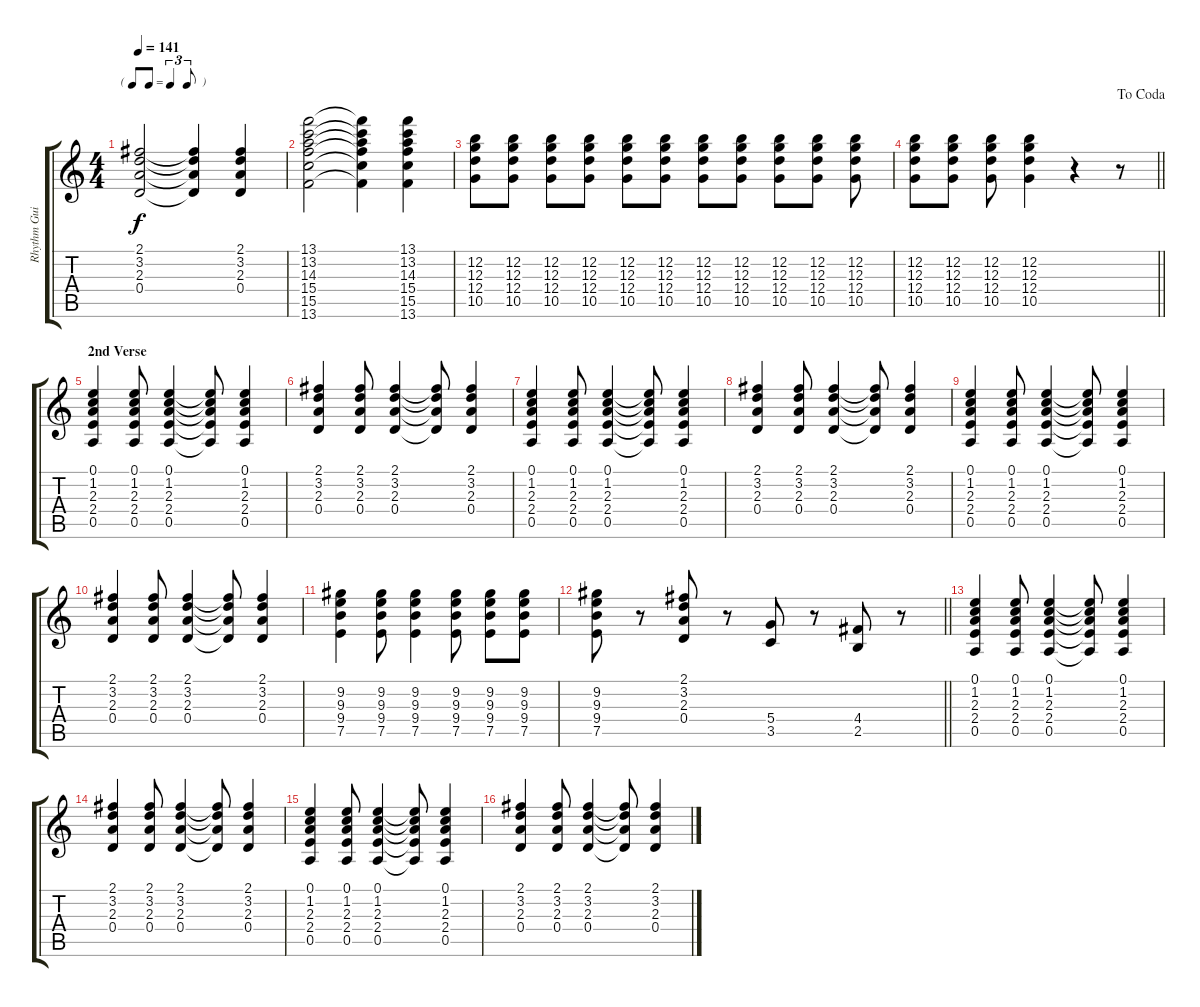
\track ("Rhythm Guitar - Clean" "Rhythm Gui") {instrument electricguitarclean}
\staff {score tabs}
\tuning (E4 B3 G3 D3 A2 E2) {hide}
\ts (4 4)
\tf triplet8th
\tempo 141
\clef g2
\ks c
(2.1 3.2 2.3 0.4).2{dy f} (2.1{t} 3.2{t} 2.3{t} 0.4{t}).4 (2.1 3.2 2.3 0.4).4 |
(13.1 13.2 14.3 15.4 15.5 13.6).2 (13.1{t} 13.2{t} 14.3{t} 15.4{t} 15.5{t} 13.6{t}).4 (13.1 13.2 14.3 15.4 15.5 13.6).4 |
(12.2 12.3 12.4 10.5).8 (12.2 12.3 12.4 10.5).8 (12.2 12.3 12.4 10.5).8 (12.2 12.3 12.4 10.5).8 (12.2 12.3 12.4 10.5).8 (12.2 12.3 12.4 10.5).8 (12.2 12.3 12.4 10.5).8 (12.2 12.3 12.4 10.5).8 (12.2 12.3 12.4 10.5).8 (12.2 12.3 12.4 10.5).8 (12.2 12.3 12.4 10.5).8 |
\jump dacoda
\barLineRight lightlight
(12.2 12.3 12.4 10.5).8 (12.2 12.3 12.4 10.5).8 (12.2 12.3 12.4 10.5).8 (12.2 12.3 12.4 10.5).4 r.4 r.8 |
\section ("" "2nd Verse")
(0.1 1.2 2.3 2.4 0.5).4 (0.1 1.2 2.3 2.4 0.5).8 (0.1 1.2 2.3 2.4 0.5).4 (0.1{t} 1.2{t} 2.3{t} 2.4{t} 0.5{t}).8 (0.1 1.2 2.3 2.4 0.5).4 |
(2.1 3.2 2.3 0.4).4 (2.1 3.2 2.3 0.4).8 (2.1 3.2 2.3 0.4).4 (2.1{t} 3.2{t} 2.3{t} 0.4{t}).8 (2.1 3.2 2.3 0.4).4 |
(0.1 1.2 2.3 2.4 0.5).4 (0.1 1.2 2.3 2.4 0.5).8 (0.1 1.2 2.3 2.4 0.5).4 (0.1{t} 1.2{t} 2.3{t} 2.4{t} 0.5{t}).8 (0.1 1.2 2.3 2.4 0.5).4 |
(2.1 3.2 2.3 0.4).4 (2.1 3.2 2.3 0.4).8 (2.1 3.2 2.3 0.4).4 (2.1{t} 3.2{t} 2.3{t} 0.4{t}).8 (2.1 3.2 2.3 0.4).4 |
(0.1 1.2 2.3 2.4 0.5).4 (0.1 1.2 2.3 2.4 0.5).8 (0.1 1.2 2.3 2.4 0.5).4 (0.1{t} 1.2{t} 2.3{t} 2.4{t} 0.5{t}).8 (0.1 1.2 2.3 2.4 0.5).4 |
(2.1 3.2 2.3 0.4).4 (2.1 3.2 2.3 0.4).8 (2.1 3.2 2.3 0.4).4 (2.1{t} 3.2{t} 2.3{t} 0.4{t}).8 (2.1 3.2 2.3 0.4).4 |
(9.2 9.3 9.4 7.5).4 (9.2 9.3 9.4 7.5).8 (9.2 9.3 9.4 7.5).4 (9.2 9.3 9.4 7.5).8 (9.2 9.3 9.4 7.5).8 (9.2 9.3 9.4 7.5).8 |
\barLineRight lightlight
(9.2 9.3 9.4 7.5).8 r.8 (2.1 3.2 2.3 0.4).8 r.8 (5.4 3.5).8 r.8 (4.4 2.5).8 r.8 |
(0.1 1.2 2.3 2.4 0.5).4 (0.1 1.2 2.3 2.4 0.5).8 (0.1 1.2 2.3 2.4 0.5).4 (0.1{t} 1.2{t} 2.3{t} 2.4{t} 0.5{t}).8 (0.1 1.2 2.3 2.4 0.5).4 |
(2.1 3.2 2.3 0.4).4 (2.1 3.2 2.3 0.4).8 (2.1 3.2 2.3 0.4).4 (2.1{t} 3.2{t} 2.3{t} 0.4{t}).8 (2.1 3.2 2.3 0.4).4 |
(0.1 1.2 2.3 2.4 0.5).4 (0.1 1.2 2.3 2.4 0.5).8 (0.1 1.2 2.3 2.4 0.5).4 (0.1{t} 1.2{t} 2.3{t} 2.4{t} 0.5{t}).8 (0.1 1.2 2.3 2.4 0.5).4 |
(2.1 3.2 2.3 0.4).4 (2.1 3.2 2.3 0.4).8 (2.1 3.2 2.3 0.4).4 (2.1{t} 3.2{t} 2.3{t} 0.4{t}).8 (2.1 3.2 2.3 0.4).4
